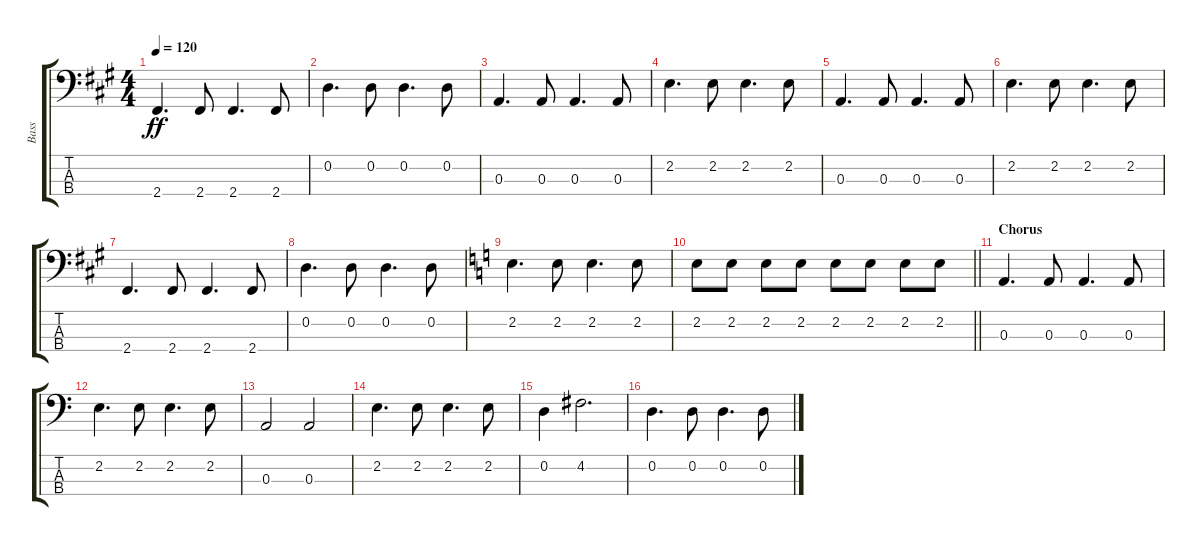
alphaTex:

\track ("Bass" "Bass") {instrument electricbasspick}
\staff {score tabs}
\tuning (G2 D2 A1 E1) {hide}
\ts (4 4)
\tempo 120
\clef f4
\ks a
2.4.4{d dy ff} 2.4.8 2.4.4{d} 2.4.8 |
0.2.4{d} 0.2.8 0.2.4{d} 0.2.8 |
0.3.4{d} 0.3.8 0.3.4{d} 0.3.8 |
2.2.4{d} 2.2.8 2.2.4{d} 2.2.8 |
0.3.4{d} 0.3.8 0.3.4{d} 0.3.8 |
2.2.4{d} 2.2.8 2.2.4{d} 2.2.8 |
2.4.4{d} 2.4.8 2.4.4{d} 2.4.8 |
0.2.4{d} 0.2.8 0.2.4{d} 0.2.8 |
\ks c
2.2.4{d} 2.2.8 2.2.4{d} 2.2.8 |
\barLineRight lightlight
2.2.8 2.2.8 2.2.8 2.2.8 2.2.8 2.2.8 2.2.8 2.2.8 |
\section ("" "Chorus")
0.3.4{d} 0.3.8 0.3.4{d} 0.3.8 |
2.2.4{d} 2.2.8 2.2.4{d} 2.2.8 |
0.3.2 0.3.2 |
2.2.4{d} 2.2.8 2.2.4{d} 2.2.8 |
0.2.4 4.2.2{d} |
0.2.4{d} 0.2.8 0.2.4{d} 0.2.8
